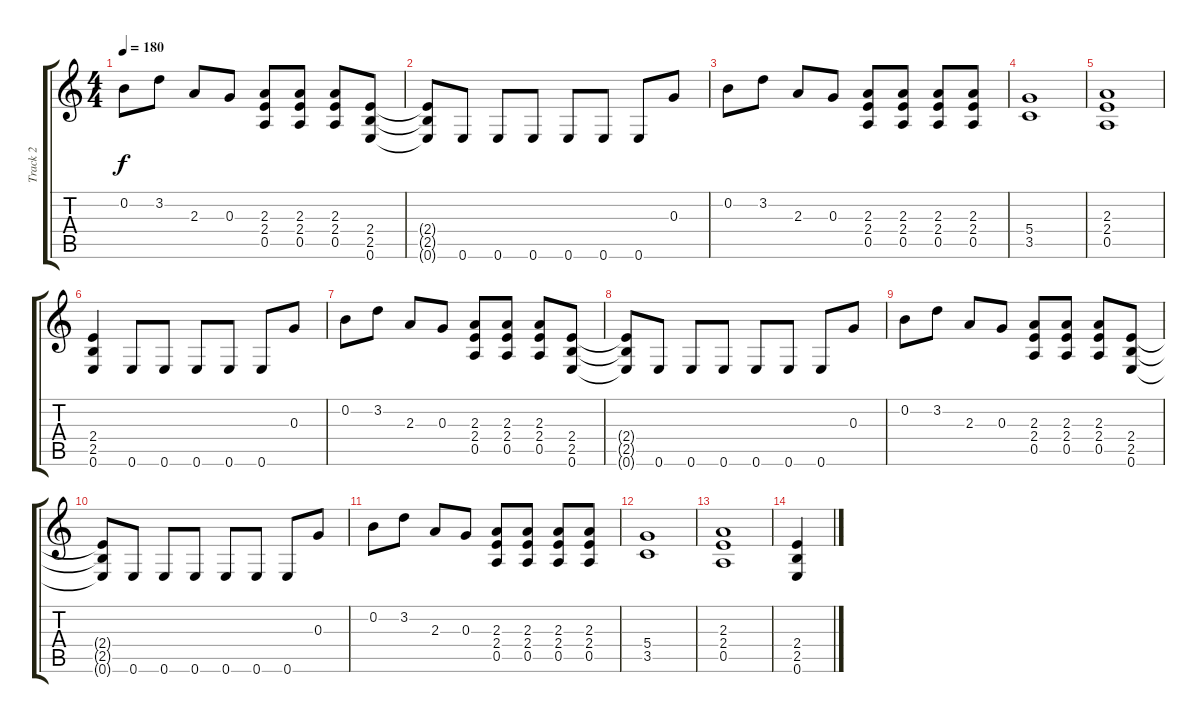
\track ("Track 2" "Track 2") {instrument distortionguitar}
\staff {score tabs}
\tuning (E4 B3 G3 D3 A2 E2) {hide}
\ts (4 4)
\tempo 180
\clef g2
\ks c
0.2.8{dy f} 3.2.8 2.3.8 0.3.8 (2.3 2.4 0.5).8 (2.3 2.4 0.5).8 (2.3 2.4 0.5).8 (2.4 2.5 0.6).8 |
(2.4{t} 2.5{t} 0.6{t}).8 0.6.8 0.6.8 0.6.8 0.6.8 0.6.8 0.6.8 0.3.8 |
0.2.8 3.2.8 2.3.8 0.3.8 (2.3 2.4 0.5).8 (2.3 2.4 0.5).8 (2.3 2.4 0.5).8 (2.3 2.4 0.5).8 |
(5.4 3.5).1 |
(2.3 2.4 0.5).1 |
(2.4 2.5 0.6).4 0.6.8 0.6.8 0.6.8 0.6.8 0.6.8 0.3.8 |
0.2.8 3.2.8 2.3.8 0.3.8 (2.3 2.4 0.5).8 (2.3 2.4 0.5).8 (2.3 2.4 0.5).8 (2.4 2.5 0.6).8 |
(2.4{t} 2.5{t} 0.6{t}).8 0.6.8 0.6.8 0.6.8 0.6.8 0.6.8 0.6.8 0.3.8 |
0.2.8 3.2.8 2.3.8 0.3.8 (2.3 2.4 0.5).8 (2.3 2.4 0.5).8 (2.3 2.4 0.5).8 (2.4 2.5 0.6).8 |
(2.4{t} 2.5{t} 0.6{t}).8 0.6.8 0.6.8 0.6.8 0.6.8 0.6.8 0.6.8 0.3.8 |
0.2.8 3.2.8 2.3.8 0.3.8 (2.3 2.4 0.5).8 (2.3 2.4 0.5).8 (2.3 2.4 0.5).8 (2.3 2.4 0.5).8 |
(5.4 3.5).1 |
(2.3 2.4 0.5).1 |
(2.4 2.5 0.6).4
